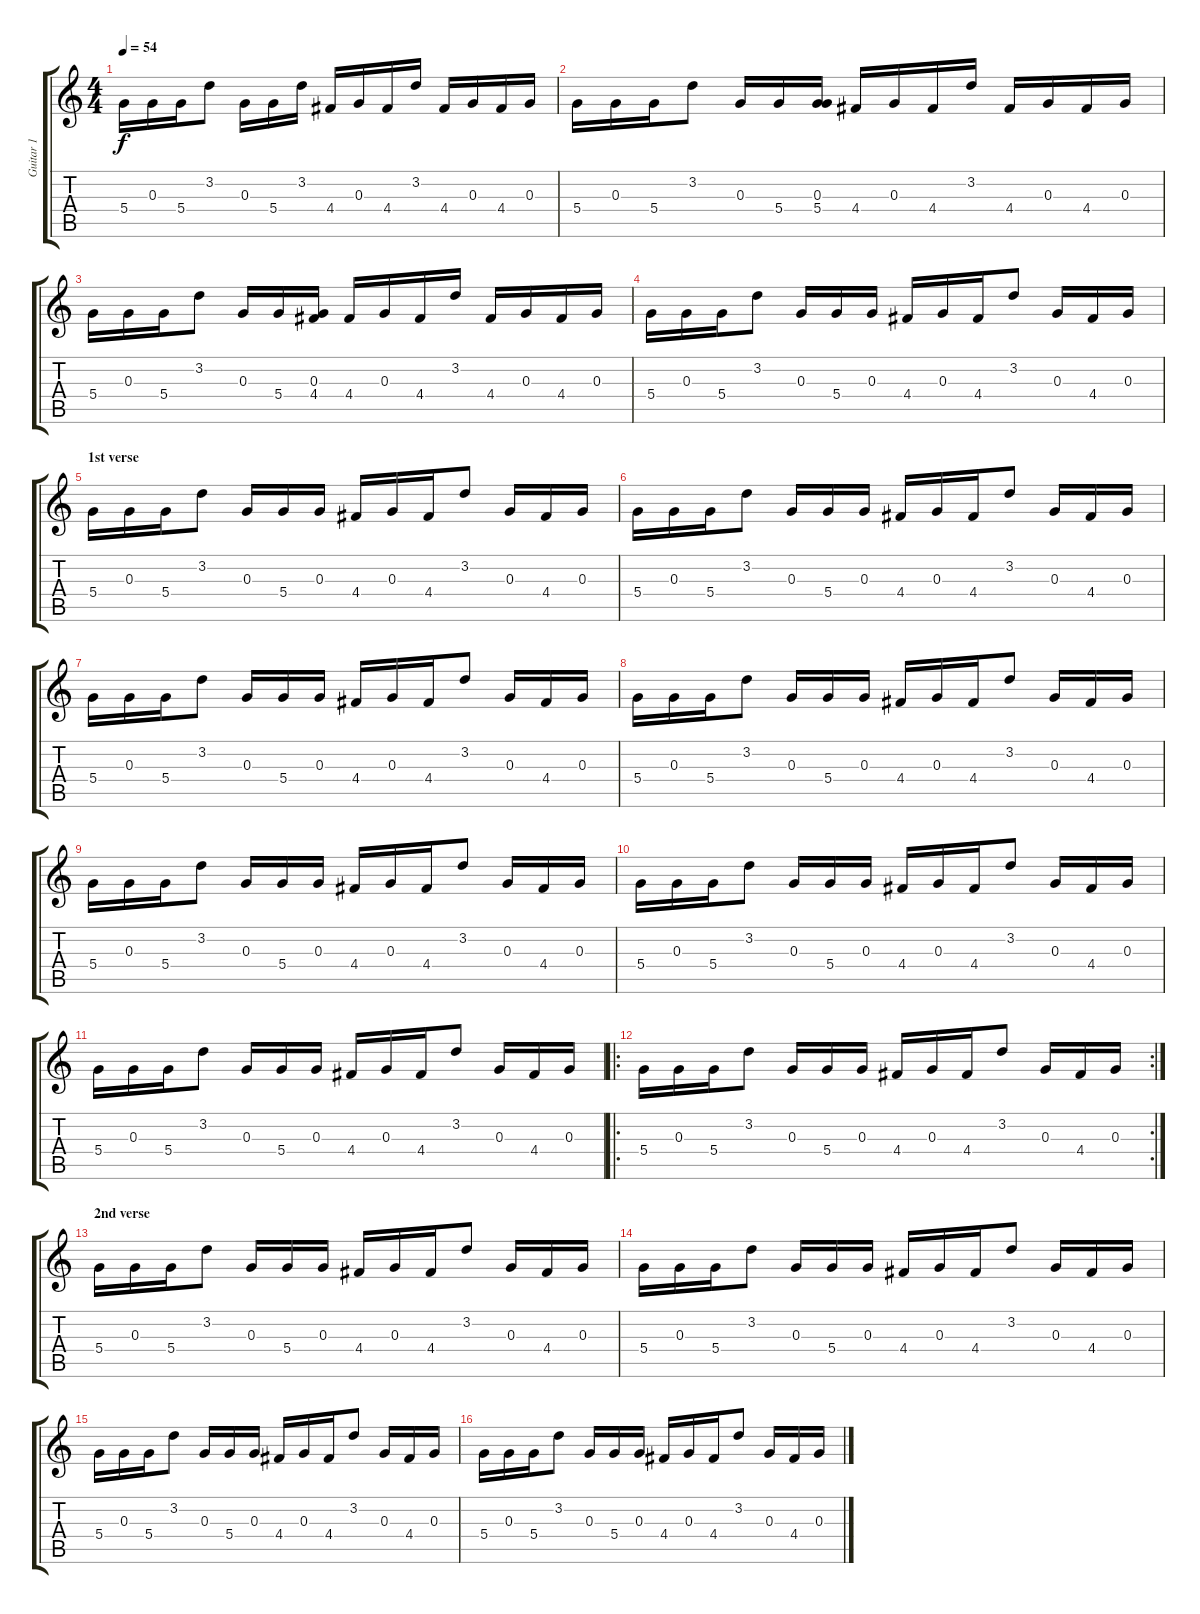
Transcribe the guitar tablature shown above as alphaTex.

\track ("Guitar 1" "Guitar 1") {instrument electricguitarjazz}
\staff {score tabs}
\tuning (E4 B3 G3 D3 A2 E2) {hide}
\ts (4 4)
\tempo 54
\clef g2
\ks c
5.4.16{dy f instrument electricguitarjazz} 0.3.16 5.4.16 3.2.8 0.3.16 5.4.16 3.2.16 4.4.16 0.3.16 4.4.16 3.2.16 4.4.16 0.3.16 4.4.16 0.3.16 |
5.4.16 0.3.16 5.4.16 3.2.8 0.3.16 5.4.16 (0.3 5.4).16 4.4.16 0.3.16 4.4.16 3.2.16 4.4.16 0.3.16 4.4.16 0.3.16 |
5.4.16 0.3.16 5.4.16 3.2.8 0.3.16 5.4.16 (0.3 4.4).16 4.4.16 0.3.16 4.4.16 3.2.16 4.4.16 0.3.16 4.4.16 0.3.16 |
5.4.16 0.3.16 5.4.16 3.2.8 0.3.16 5.4.16 0.3.16 4.4.16 0.3.16 4.4.16 3.2.8 0.3.16 4.4.16 0.3.16 |
\section ("" "1st verse")
5.4.16 0.3.16 5.4.16 3.2.8 0.3.16 5.4.16 0.3.16 4.4.16 0.3.16 4.4.16 3.2.8 0.3.16 4.4.16 0.3.16 |
5.4.16 0.3.16 5.4.16 3.2.8 0.3.16 5.4.16 0.3.16 4.4.16 0.3.16 4.4.16 3.2.8 0.3.16 4.4.16 0.3.16 |
5.4.16 0.3.16 5.4.16 3.2.8 0.3.16 5.4.16 0.3.16 4.4.16 0.3.16 4.4.16 3.2.8 0.3.16 4.4.16 0.3.16 |
5.4.16 0.3.16 5.4.16 3.2.8 0.3.16 5.4.16 0.3.16 4.4.16 0.3.16 4.4.16 3.2.8 0.3.16 4.4.16 0.3.16 |
5.4.16 0.3.16 5.4.16 3.2.8 0.3.16 5.4.16 0.3.16 4.4.16 0.3.16 4.4.16 3.2.8 0.3.16 4.4.16 0.3.16 |
5.4.16 0.3.16 5.4.16 3.2.8 0.3.16 5.4.16 0.3.16 4.4.16 0.3.16 4.4.16 3.2.8 0.3.16 4.4.16 0.3.16 |
5.4.16 0.3.16 5.4.16 3.2.8 0.3.16 5.4.16 0.3.16 4.4.16 0.3.16 4.4.16 3.2.8 0.3.16 4.4.16 0.3.16 |
\ro
\rc 2
5.4.16 0.3.16 5.4.16 3.2.8 0.3.16 5.4.16 0.3.16 4.4.16 0.3.16 4.4.16 3.2.8 0.3.16 4.4.16 0.3.16 |
\section ("" "2nd verse")
5.4.16 0.3.16 5.4.16 3.2.8 0.3.16 5.4.16 0.3.16 4.4.16 0.3.16 4.4.16 3.2.8 0.3.16 4.4.16 0.3.16 |
5.4.16 0.3.16 5.4.16 3.2.8 0.3.16 5.4.16 0.3.16 4.4.16 0.3.16 4.4.16 3.2.8 0.3.16 4.4.16 0.3.16 |
5.4.16 0.3.16 5.4.16 3.2.8 0.3.16 5.4.16 0.3.16 4.4.16 0.3.16 4.4.16 3.2.8 0.3.16 4.4.16 0.3.16 |
5.4.16 0.3.16 5.4.16 3.2.8 0.3.16 5.4.16 0.3.16 4.4.16 0.3.16 4.4.16 3.2.8 0.3.16 4.4.16 0.3.16
